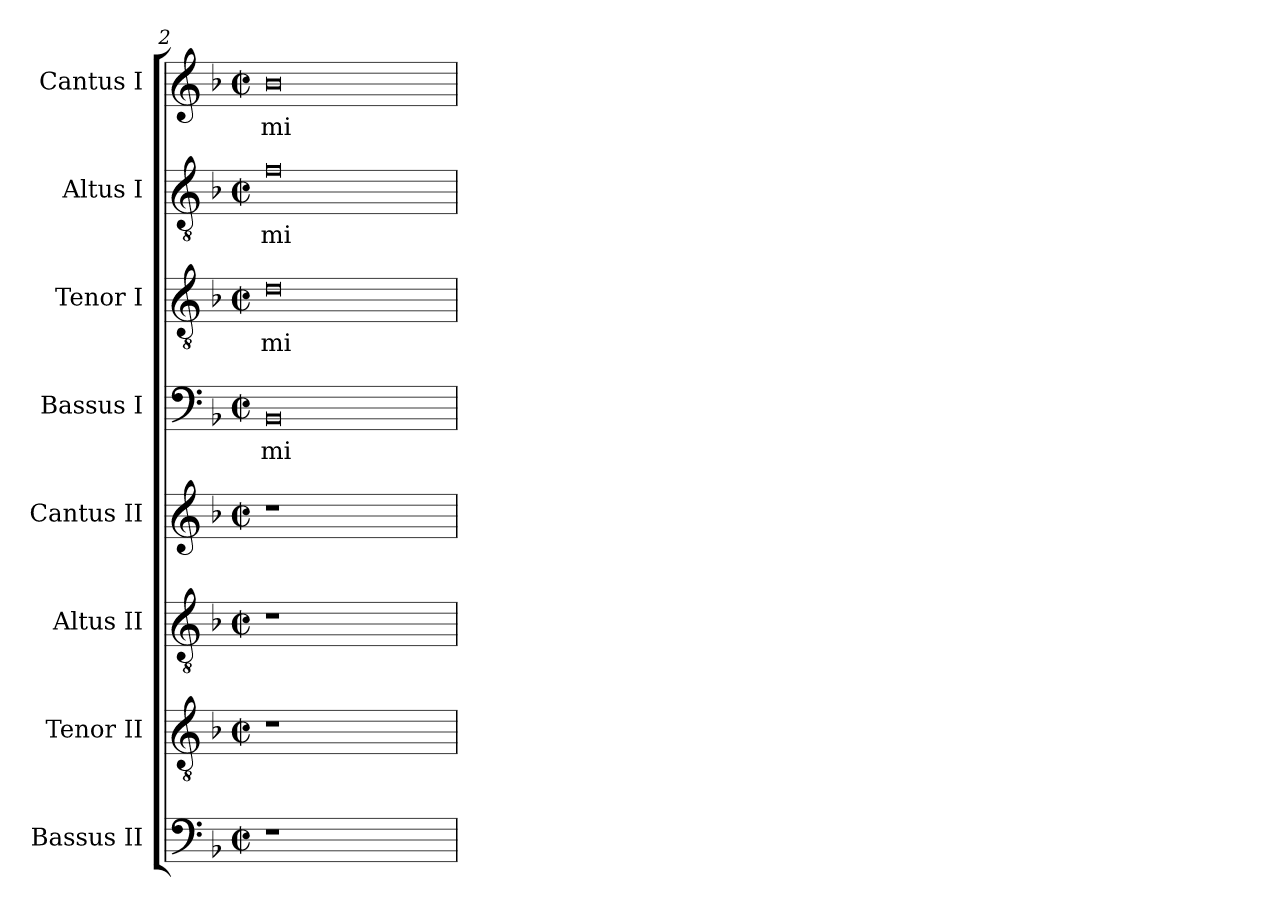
**kern	**kern	**kern	**kern	**kern	**text	**kern	**text	**kern	**text	**kern	**text
*part8	*part7	*part6	*part5	*part4	*part4	*part3	*part3	*part2	*part2	*part1	*part1
*staff8	*staff7	*staff6	*staff5	*staff4	*staff4	*staff3	*staff3	*staff2	*staff2	*staff1	*staff1
*I"Bassus II	*I"Tenor II	*I"Altus II	*I"Cantus II	*I"Bassus I	*	*I"Tenor I	*	*I"Altus I	*	*I"Cantus I	*
*clefF4	*clefGv2	*clefGv2	*clefG2	*clefF4	*	*clefGv2	*	*clefGv2	*	*clefG2	*
*k[b-]	*k[b-]	*k[b-]	*k[b-]	*k[b-]	*	*k[b-]	*	*k[b-]	*	*k[b-]	*
*F:	*F:	*F:	*F:	*F:	*	*F:	*	*F:	*	*F:	*
*M2/2	*M2/2	*M2/2	*M2/2	*M2/2	*	*M2/2	*	*M2/2	*	*M2/2	*
*met(c|)	*met(c|)	*met(c|)	*met(c|)	*met(c|)	*	*met(c|)	*	*met(c|)	*	*met(c|)	*
=2	=2	=2	=2	=2	=2	=2	=2	=2	=2	=2	=2
!	!	!	!	!	!LO:LY:b:cj	!	!LO:LY:b:cj	!	!LO:LY:b:cj	!	!LO:LY:b:cj
1r	1r	1r	1r	0BB-	mi	0d	mi	0f	mi-	0b-	mi
1ryy	1ryy	1ryy	1ryy	.	.	.	.	.	.	.	.
=	=	=	=	=	=	=	=	=	=	=	=
*-	*-	*-	*-	*-	*-	*-	*-	*-	*-	*-	*-
